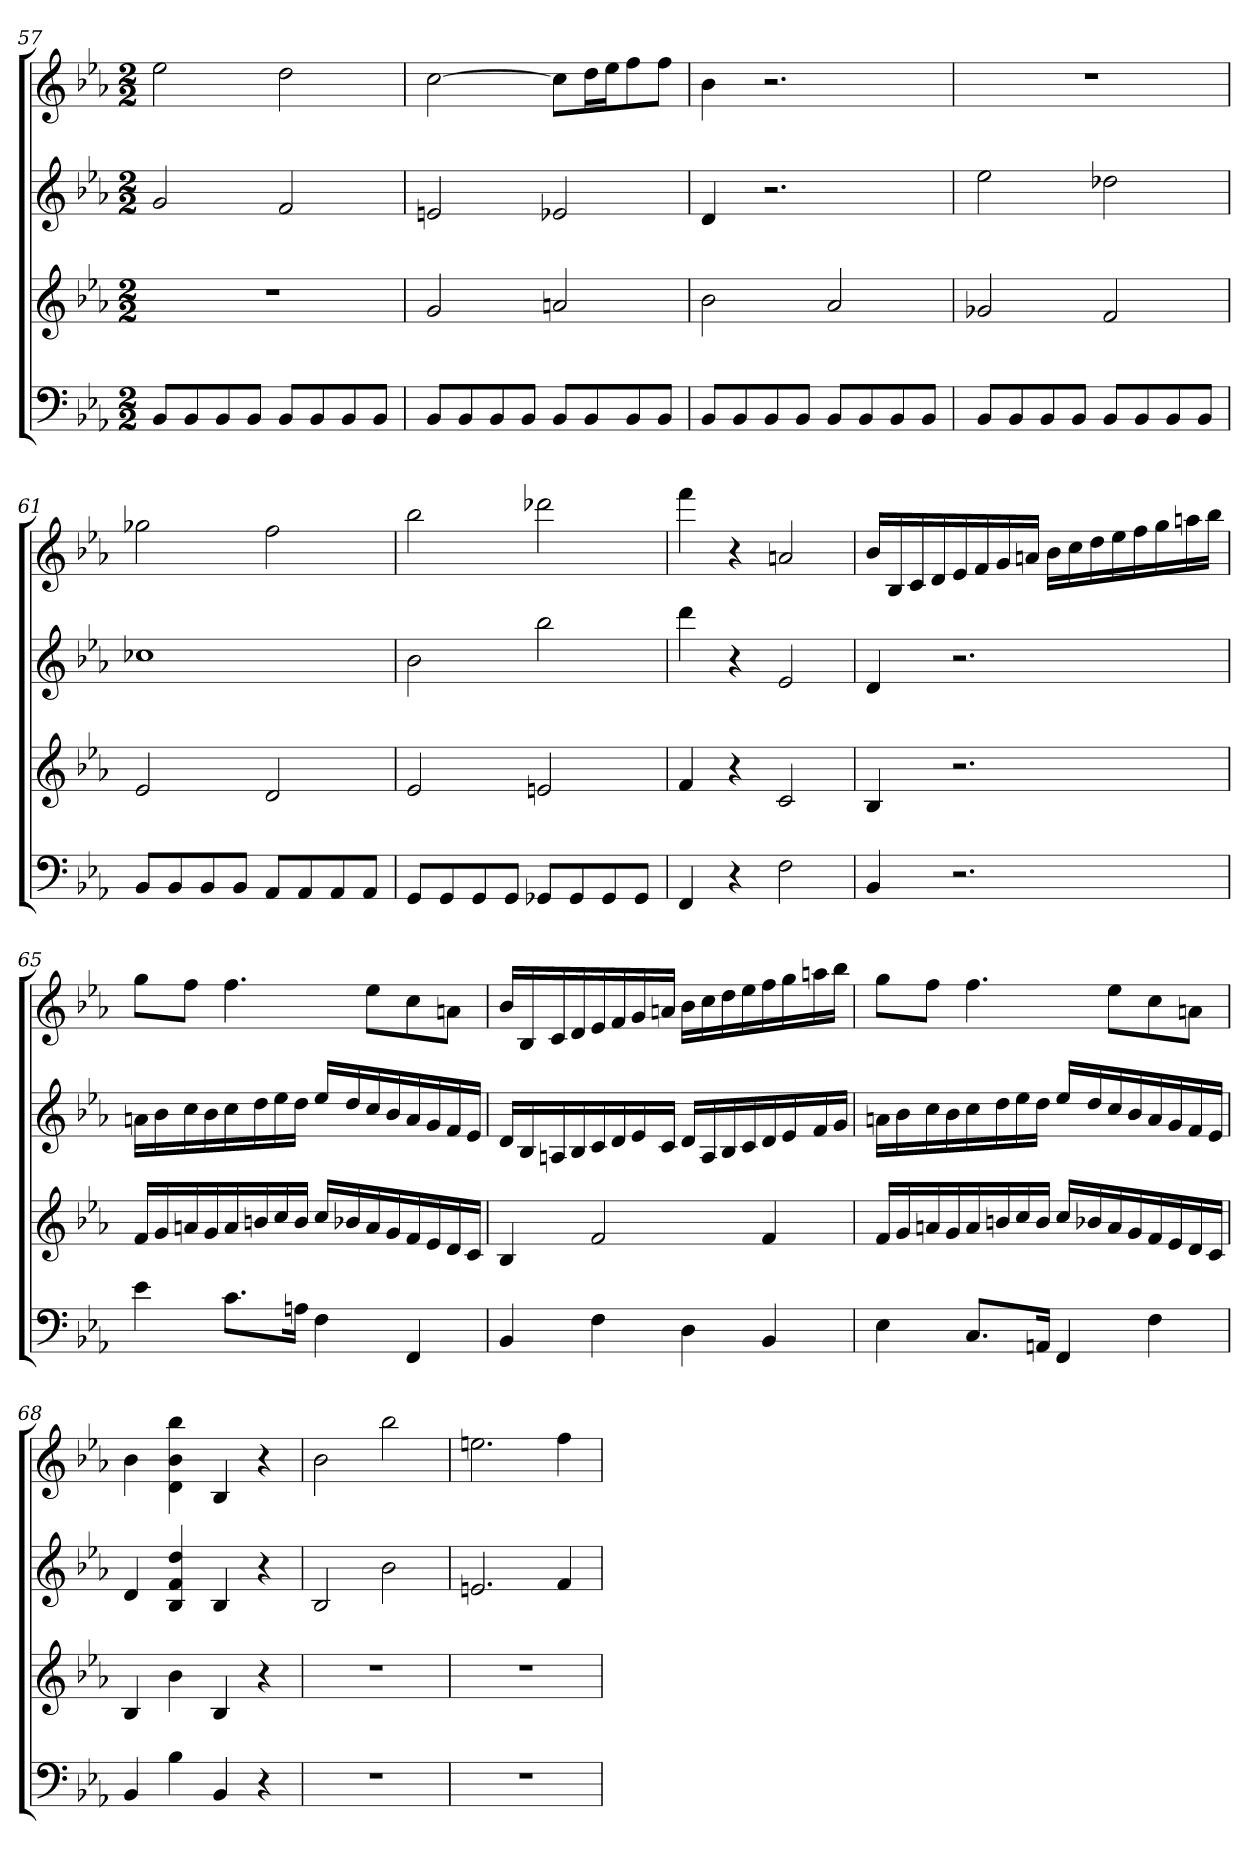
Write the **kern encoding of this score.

**kern	**kern	**kern	**kern
*part4	*part3	*part2	*part1
*staff4	*staff3	*staff2	*staff1
*k[b-e-a-]	*k[b-e-a-]	*k[b-e-a-]	*k[b-e-a-]
*E-:	*E-:	*E-:	*E-:
*M2/2	*M2/2	*M2/2	*M2/2
=57	=57	=57	=57
8BB-L	1r	2g	2ee-
8BB-	.	.	.
8BB-	.	.	.
8BB-J	.	.	.
8BB-L	.	2f	2dd
8BB-	.	.	.
8BB-	.	.	.
8BB-J	.	.	.
=58	=58	=58	=58
8BB-L	2g	2en	[2cc
8BB-	.	.	.
8BB-	.	.	.
8BB-J	.	.	.
8BB-L	2an	2e-X	8ccL]
8BB-	.	.	16ddL
.	.	.	16ee-J
8BB-	.	.	8ff
8BB-J	.	.	8ffJ
=59	=59	=59	=59
8BB-L	2b-	4d	4b-
8BB-	.	.	.
8BB-	.	2.r	2.r
8BB-J	.	.	.
8BB-L	2a-	.	.
8BB-	.	.	.
8BB-	.	.	.
8BB-J	.	.	.
=60	=60	=60	=60
8BB-L	2g-X	2ee-	1r
8BB-	.	.	.
8BB-	.	.	.
8BB-J	.	.	.
8BB-L	2f	2dd-X	.
8BB-	.	.	.
8BB-	.	.	.
8BB-J	.	.	.
=61	=61	=61	=61
8BB-L	2e-	1cc-X	2gg-X
8BB-	.	.	.
8BB-	.	.	.
8BB-J	.	.	.
8AA-L	2d	.	2ff
8AA-	.	.	.
8AA-	.	.	.
8AA-J	.	.	.
=62	=62	=62	=62
8GGL	2e-	2b-	2bb-
8GG	.	.	.
8GG	.	.	.
8GGJ	.	.	.
8GG-XL	2en	2bb-	2ddd-X
8GG-	.	.	.
8GG-	.	.	.
8GG-J	.	.	.
=63	=63	=63	=63
4FF	4f	4ddd	4fff
4r	4r	4r	4r
2F	2c	2e-	2an
=64	=64	=64	=64
4BB-	4B-	4d	16b-LL
.	.	.	16B-
.	.	.	16c
.	.	.	16d
2.r	2.r	2.r	16e-
.	.	.	16f
.	.	.	16g
.	.	.	16anJJ
.	.	.	16b-LL
.	.	.	16cc
.	.	.	16dd
.	.	.	16ee-
.	.	.	16ff
.	.	.	16gg
.	.	.	16aan
.	.	.	16bb-JJ
=65	=65	=65	=65
4e-	16fLL	16anLL	8ggL
.	16g	16b-	.
.	16an	16cc	8ffJ
.	16g	16b-	.
8.cL	16a	16cc	4.ff
.	16bn	16dd	.
.	16cc	16ee-	.
16AnJk	16bJJ	16ddJJ	.
4F	16ccLL	16ee-LL	.
.	16b-X	16dd	.
.	16a	16cc	8ee-L
.	16g	16b-	.
4FF	16f	16a	8cc
.	16e-	16g	.
.	16d	16f	8anJ
.	16cJJ	16e-JJ	.
=66	=66	=66	=66
4BB-	4B-	16dLL	16b-LL
.	.	16B-	16B-
.	.	16An	16c
.	.	16B-	16d
4F	2f	16c	16e-
.	.	16d	16f
.	.	16e-	16g
.	.	16cJJ	16anJJ
4D	.	16dLL	16b-LL
.	.	16A	16cc
.	.	16B-	16dd
.	.	16c	16ee-
4BB-	4f	16d	16ff
.	.	16e-	16gg
.	.	16f	16aan
.	.	16gJJ	16bb-JJ
=67	=67	=67	=67
4E-	16fLL	16anLL	8ggL
.	16g	16b-	.
.	16an	16cc	8ffJ
.	16g	16b-	.
8.CL	16a	16cc	4.ff
.	16bn	16dd	.
.	16cc	16ee-	.
16AAnJk	16bJJ	16ddJJ	.
4FF	16ccLL	16ee-LL	.
.	16b-X	16dd	.
.	16a	16cc	8ee-L
.	16g	16b-	.
4F	16f	16a	8cc
.	16e-	16g	.
.	16d	16f	8anJ
.	16cJJ	16e-JJ	.
=68	=68	=68	=68
4BB-	4B-	4d	4b-
4B-	4b-	4B- 4f 4dd	4d 4b- 4bb-
4BB-	4B-	4B-	4B-
4r	4r	4r	4r
=69	=69	=69	=69
1r	1r	2B-	2b-
.	.	2b-	2bb-
=70	=70	=70	=70
1r	1r	2.en	2.een
.	.	4f	4ff
=	=	=	=
*-	*-	*-	*-
